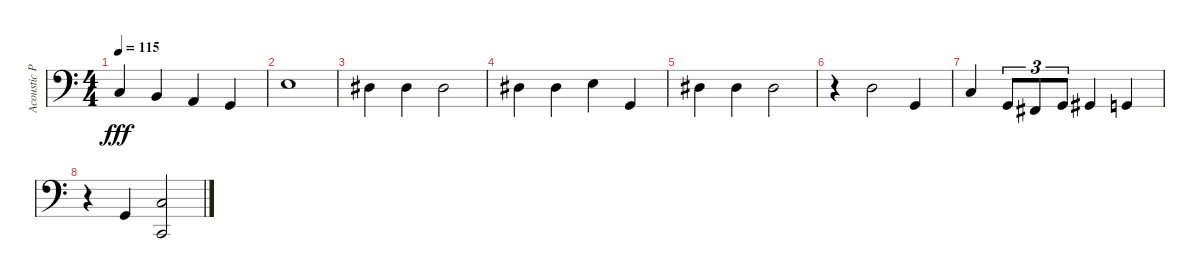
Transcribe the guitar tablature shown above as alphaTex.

\track ("Acoustic Piano (Staff 2)" "Acoustic P") {instrument acousticgrandpiano}
\staff {score}
\tuning (E4 B3 G3 D3 A2 E2 B1) {hide}
\ts (4 4)
\tempo 115
\clef f4
\ks c
3.5.4{dy fff} 2.5.4 0.5.4 3.6.4 |
2.4.1 |
1.4.4 1.4.4 1.4.2 |
1.4.4 1.4.4 2.4.4 3.6.4 |
1.4.4 1.4.4 1.4.2 |
r.4 0.4.2 3.6.4 |
3.5.4 3.6.8{tu (3 2)} 2.6.8{tu (3 2)} 3.6.8{tu (3 2)} 4.6.4 3.6.4 |
r.4 3.6.4 (3.5 1.7).2
